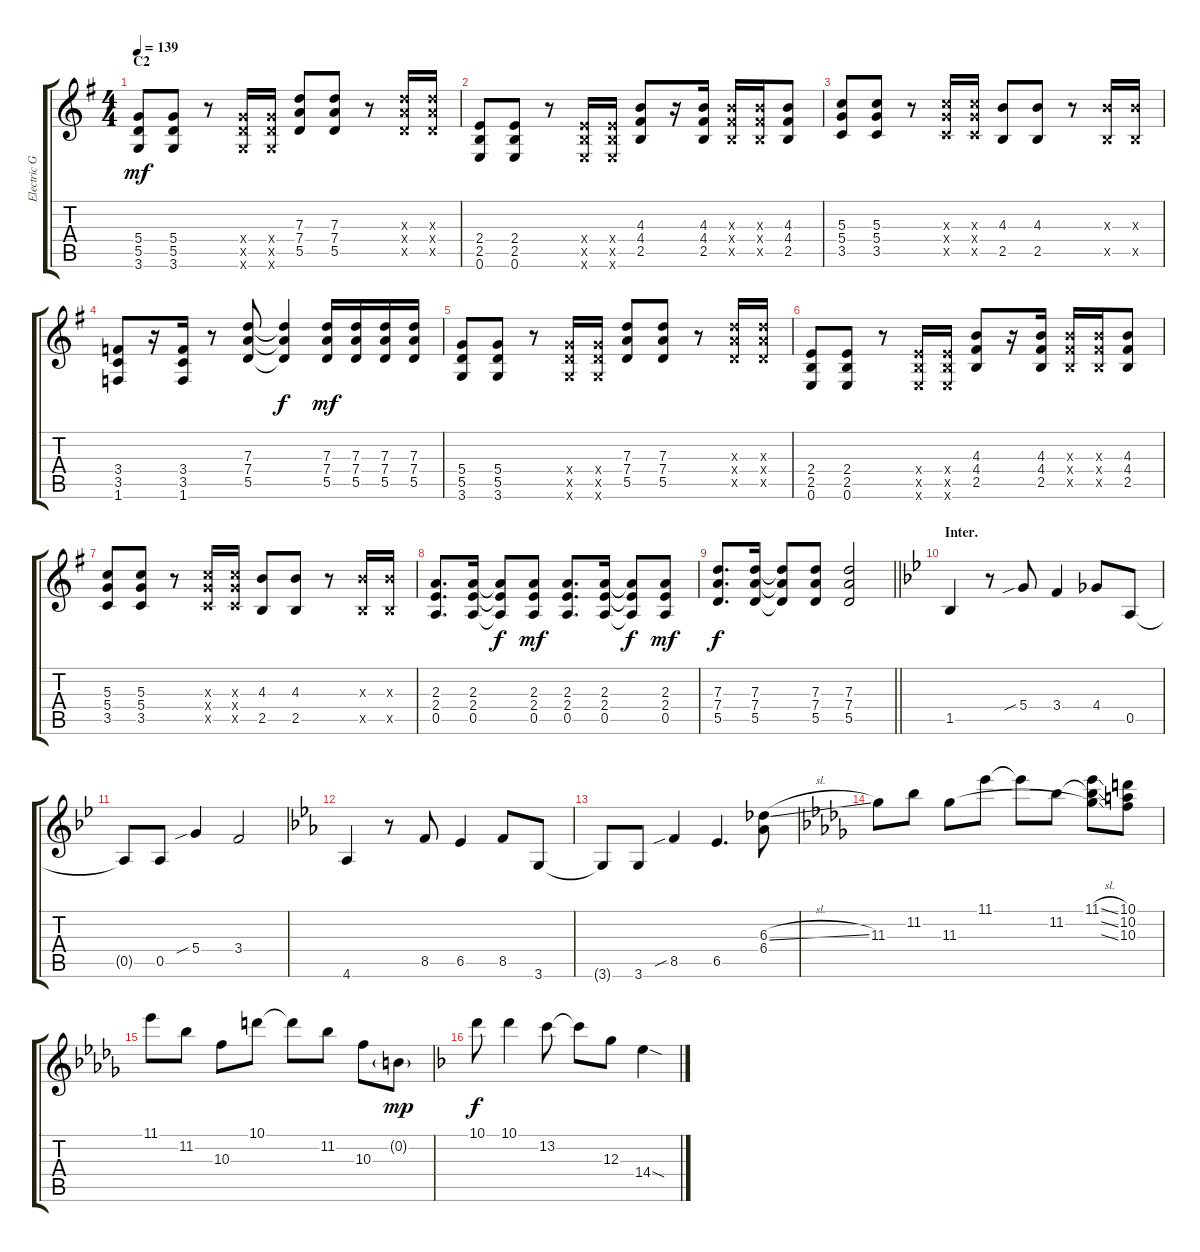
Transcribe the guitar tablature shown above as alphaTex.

\track ("Electric Guitar I" "Electric G") {instrument distortionguitar}
\staff {score tabs}
\tuning (E4 B3 G3 D3 A2 E2) {hide}
\ts (4 4)
\section ("" "C2")
\tempo 139
\clef g2
\ks g
(5.4 5.5 3.6).8{dy mf} (5.4 5.5 3.6).8 r.8 (5.4{x} 5.5{x} 3.6{x}).16 (5.4{x} 5.5{x} 3.6{x}).16 (7.3 7.4 5.5).8 (7.3 7.4 5.5).8 r.8 (7.3{x} 7.4{x} 5.5{x}).16 (7.3{x} 7.4{x} 5.5{x}).16 |
(2.4 2.5 0.6).8 (2.4 2.5 0.6).8 r.8 (2.4{x} 2.5{x} 0.6{x}).16 (2.4{x} 2.5{x} 0.6{x}).16 (4.3 4.4 2.5).8 r.16 (4.3 4.4 2.5).16 (4.3{x} 4.4{x} 2.5{x}).16 (4.3{x} 4.4{x} 2.5{x}).16 (4.3 4.4 2.5).8 |
(5.3 5.4 3.5).8 (5.3 5.4 3.5).8 r.8 (5.3{x} 5.4{x} 3.5{x}).16 (5.3{x} 5.4{x} 3.5{x}).16 (4.3 2.5).8 (4.3 2.5).8 r.8 (4.3{x} 2.5{x}).16 (4.3{x} 2.5{x}).16 |
(3.4 3.5 1.6).8 r.16 (3.4 3.5 1.6).16 r.8 (7.3 7.4 5.5).8 (7.3{t} 7.4{t} 5.5{t}).4{dy f} (7.3 7.4 5.5).16{dy mf} (7.3 7.4 5.5).16 (7.3 7.4 5.5).16 (7.3 7.4 5.5).16 |
(5.4 5.5 3.6).8 (5.4 5.5 3.6).8 r.8 (5.4{x} 5.5{x} 3.6{x}).16 (5.4{x} 5.5{x} 3.6{x}).16 (7.3 7.4 5.5).8 (7.3 7.4 5.5).8 r.8 (7.3{x} 7.4{x} 5.5{x}).16 (7.3{x} 7.4{x} 5.5{x}).16 |
(2.4 2.5 0.6).8 (2.4 2.5 0.6).8 r.8 (2.4{x} 2.5{x} 0.6{x}).16 (2.4{x} 2.5{x} 0.6{x}).16 (4.3 4.4 2.5).8 r.16 (4.3 4.4 2.5).16 (4.3{x} 4.4{x} 2.5{x}).16 (4.3{x} 4.4{x} 2.5{x}).16 (4.3 4.4 2.5).8 |
(5.3 5.4 3.5).8 (5.3 5.4 3.5).8 r.8 (5.3{x} 5.4{x} 3.5{x}).16 (5.3{x} 5.4{x} 3.5{x}).16 (4.3 2.5).8 (4.3 2.5).8 r.8 (4.3{x} 2.5{x}).16 (4.3{x} 2.5{x}).16 |
(2.3 2.4 0.5).8{d} (2.3 2.4 0.5).16 (2.3{t} 2.4{t} 0.5{t}).8{dy f} (2.3 2.4 0.5).8{dy mf} (2.3 2.4 0.5).8{d} (2.3 2.4 0.5).16 (2.3{t} 2.4{t} 0.5{t}).8{dy f} (2.3 2.4 0.5).8{dy mf} |
\barLineRight lightlight
(7.3 7.4 5.5).8{d dy f} (7.3 7.4 5.5).16 (7.3{t} 7.4{t} 5.5{t}).8 (7.3 7.4 5.5).8 (7.3 7.4 5.5).2 |
\section ("" "Inter.")
\ks bb
1.5.4 r.8 5.4{sib}.8 3.4.4 4.4.8 0.5.8 |
0.5{t}.8 0.5.8 5.4{sib}.4 3.4.2 |
\ks eb
4.6.4 r.8 8.5.8 6.5.4 8.5.8 3.6.8 |
3.6{t}.8 3.6.8 8.5{sib}.4 6.5.4{d} (6.3{sl} 6.4).8 |
\ks db
11.3.8 11.2.8 11.3.8 11.1.8 11.1{t}.8 11.2.8 (11.1{sl} 11.2{sl t} 11.3{sl t}).8 (10.1 10.2 10.3).8 |
11.1.8 11.2.8 10.3.8 10.1.8 10.1{t}.8 11.2.8 10.3.8 0.2{g}.8{dy mp} |
\ks f
10.1.8{dy f} 10.1.4 13.2.8 13.2{t}.8 12.3.8 14.4{sod}.4
